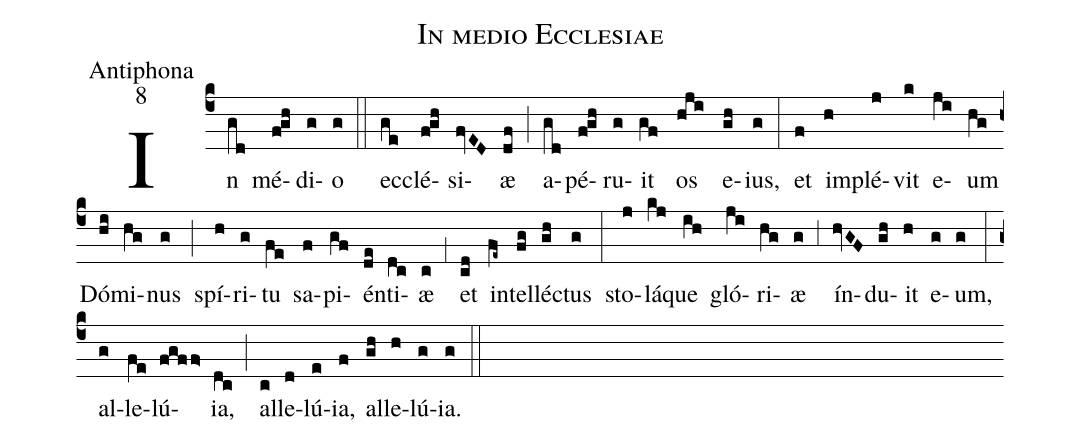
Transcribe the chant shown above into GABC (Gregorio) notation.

name:In medio Ecclesiae;
office-part:Antiphona;
mode:8;
%%
(c4) In(gd) mé(f!gh)di(g)o(g) (::)
ec(ge)clé(f!gh)si(fvED)æ(df) (;) a(gd)pé(f!gh)ru(g)it(gf) os(hji) e(gh)ius,(g) (:)
et(f) im(h)plé(j)vit(k) e(ji)um(hg) Dó(hi)mi(hg)nus(g) (;) spí(h)ri(g)tu(fe) sa(f)pi(gf)én(de)ti(dc)æ(c) (,1) et(cd) in(fe~)tel(fg)lé(gh)ctus(g) (:)
sto(j)lá(kj)que(ih) gló(ji)ri(hg)æ(g) (,3) ín(hvGF)du(gh)it(h) e(g)um,(g) (:)
al(g)le(fe)lú(fgff>)ia,(dc) (;) al(c)le(d)lú(e)ia,(f) al(gh)le(h)lú(g)ia.(g) (::)
